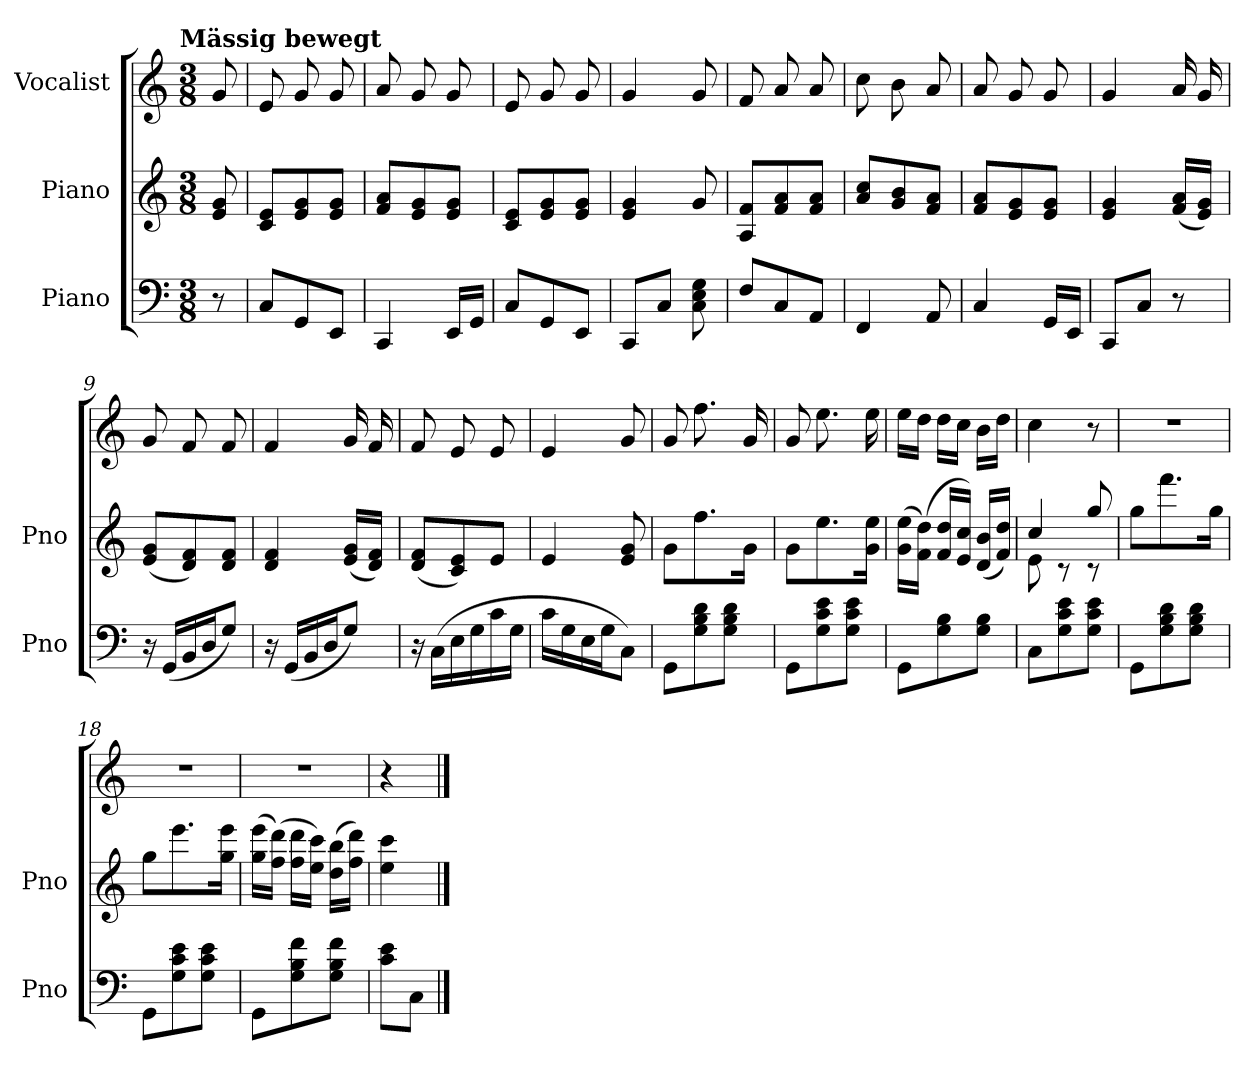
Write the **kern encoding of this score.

**kern	**kern	**kern
*part3	*part2	*part1
*staff3	*staff2	*staff1
*I"Piano	*I"Piano	*I"Vocalist
*I'Pno	*I'Pno	*
*clefF4	*clefG2	*clefG2
*k[]	*k[]	*k[]
*C:	*C:	*C:
!!LO:TX:omd:t=Mässig bewegt
*M3/8	*M3/8	*M3/8
*MM96	*MM96	*MM96
=	=	=
8r	8e 8g	8g
=1	=1	=1
8CL	8c 8eL	8e
8GG	8e 8g	8g
8EEJ	8e 8gJ	8g
=2	=2	=2
4CC	8f 8aL	8a
.	8e 8g	8g
16EELL	8e 8gJ	8g
16GGJJ	.	.
=3	=3	=3
8CL	8c 8eL	8e
8GG	8e 8g	8g
8EEJ	8e 8gJ	8g
=4	=4	=4
8CCL	4e 4g	4g
8CJ	.	.
8C 8E 8G	8g	8g
=5	=5	=5
8FL	8A 8fL	8f
8C	8f 8a	8a
8AAJ	8f 8aJ	8a
=6	=6	=6
4FF	8a 8ccL	8cc
.	8g 8b	8b
8AA	8f 8aJ	8a
=7	=7	=7
4C	8f 8aL	8a
.	8e 8g	8g
16GGLL	8e 8gJ	8g
16EEJJ	.	.
=8	=8	=8
8CCL	4e 4g	4g
8CJ	.	.
8r	(16f 16aLL	16a
.	16e 16gJJ)	16g
=9	=9	=9
16r	(8e 8gL	8g
(16GGLL	.	.
16BB	8d 8f)	8f
16DJ	.	.
8GJ)	8d 8fJ	8f
=10	=10	=10
16r	4d 4f	4f
(16GGLL	.	.
16BB	.	.
16DJ	.	.
8GJ)	(16e 16gLL	16g
.	16d 16fJJ)	16f
=11	=11	=11
16r	(8d 8fL	8f
(16CLL	.	.
16E	8c 8e)	8e
16G	.	.
16c	8eJ	8e
16GJJ	.	.
=12	=12	=12
16cLL	4e	4e
16G	.	.
16E	.	.
16GJ	.	.
8CJ)	8e 8g	8g
=13	=13	=13
8GGL	8gL	8g
8G 8B 8d	8.ff	8.ff
8G 8B 8dJ	.	.
.	16gJk	16g
=14	=14	=14
8GGL	8gL	8g
8G 8c 8e	8.ee	8.ee
8G 8c 8eJ	.	.
.	16g 16eeJk	16ee
=15	=15	=15
8GGL	(16g 16eeLL	16eeLL
.	(16f 16ddJJ)	16ddJJ
8G 8B	16f 16ddLL	16ddLL
.	16e 16ccJJ)	16ccJJ
8G 8BJ	(16d 16bLL	16bLL
.	16f 16ddJJ)	16ddJJ
=16	=16	=16
*	*^	*
8CL	4cc	8e	4cc
8G 8c 8e	.	8r	.
8G 8c 8eJ	8gg	8r	8r
*	*v	*v	*
=17	=17	=17
8GGL	8ggL	4.r
8G 8B 8d	8.fff	.
8G 8B 8dJ	.	.
.	16ggJk	.
=18	=18	=18
8GGL	8ggL	4.r
8G 8c 8e	8.eee	.
8G 8c 8eJ	.	.
.	16gg 16eeeJk	.
=19	=19	=19
8GGL	(16gg 16eeeLL	4.r
.	(16ff 16dddJJ)	.
8G 8B 8f	16ff 16dddLL	.
.	16ee 16cccJJ)	.
8G 8B 8fJ	(16dd 16bbLL	.
.	16ff 16dddJJ)	.
=20	=20	=20
8c 8eL	4ee 4ccc	4r
8CJ	.	.
==	==	==
*-	*-	*-
